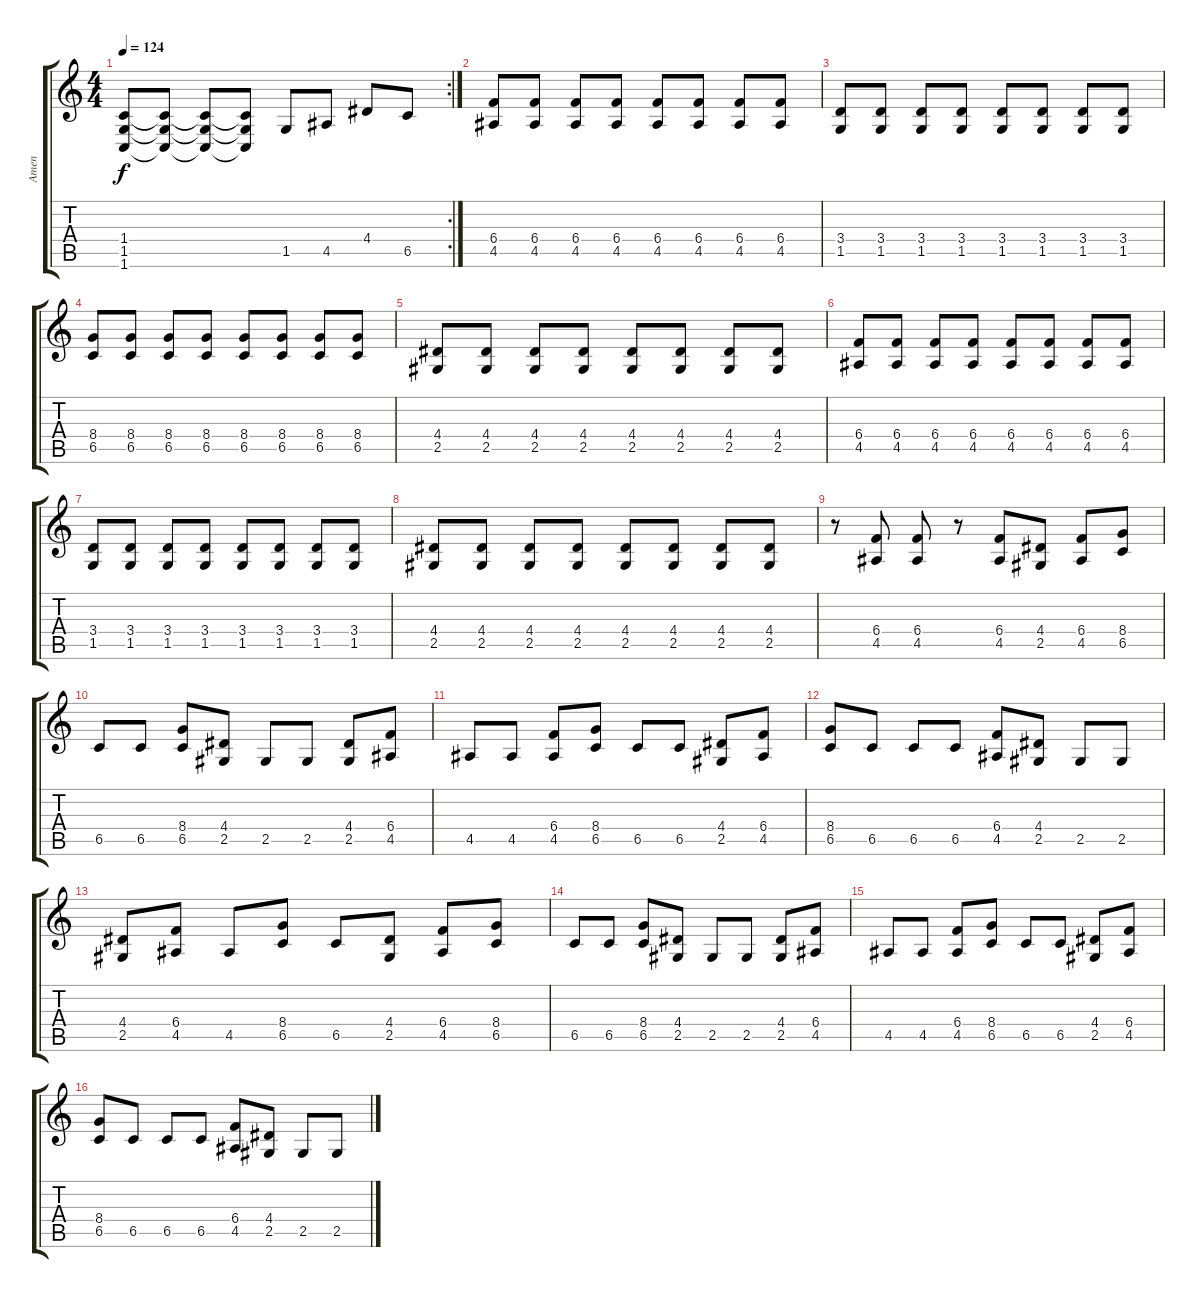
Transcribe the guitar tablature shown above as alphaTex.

\track ("Amen" "Amen") {instrument distortionguitar}
\staff {score tabs}
\tuning (Db4 Ab3 E3 B2 Gb2 B1) {hide}
\rc 2
\ts (4 4)
\tempo 124
\clef g2
\ks c
(1.4{t} 1.5{t} 1.6{t}).8{dy f} (1.4{t} 1.5{t} 1.6{t}).8 (1.4{t} 1.5{t} 1.6{t}).8 (1.4{t} 1.5{t} 1.6{t}).8 1.5.8 4.5.8 4.4.8 6.5.8 |
(6.4 4.5).8 (6.4 4.5).8 (6.4 4.5).8 (6.4 4.5).8 (6.4 4.5).8 (6.4 4.5).8 (6.4 4.5).8 (6.4 4.5).8 |
(3.4 1.5).8 (3.4 1.5).8 (3.4 1.5).8 (3.4 1.5).8 (3.4 1.5).8 (3.4 1.5).8 (3.4 1.5).8 (3.4 1.5).8 |
(8.4 6.5).8 (8.4 6.5).8 (8.4 6.5).8 (8.4 6.5).8 (8.4 6.5).8 (8.4 6.5).8 (8.4 6.5).8 (8.4 6.5).8 |
(4.4 2.5).8 (4.4 2.5).8 (4.4 2.5).8 (4.4 2.5).8 (4.4 2.5).8 (4.4 2.5).8 (4.4 2.5).8 (4.4 2.5).8 |
(6.4 4.5).8 (6.4 4.5).8 (6.4 4.5).8 (6.4 4.5).8 (6.4 4.5).8 (6.4 4.5).8 (6.4 4.5).8 (6.4 4.5).8 |
(3.4 1.5).8 (3.4 1.5).8 (3.4 1.5).8 (3.4 1.5).8 (3.4 1.5).8 (3.4 1.5).8 (3.4 1.5).8 (3.4 1.5).8 |
(4.4 2.5).8 (4.4 2.5).8 (4.4 2.5).8 (4.4 2.5).8 (4.4 2.5).8 (4.4 2.5).8 (4.4 2.5).8 (4.4 2.5).8 |
r.8 (6.4 4.5).8 (6.4 4.5).8 r.8 (6.4 4.5).8 (4.4 2.5).8 (6.4 4.5).8 (8.4 6.5).8 |
6.5.8 6.5.8 (8.4 6.5).8 (4.4 2.5).8 2.5.8 2.5.8 (4.4 2.5).8 (6.4 4.5).8 |
4.5.8 4.5.8 (6.4 4.5).8 (8.4 6.5).8 6.5.8 6.5.8 (4.4 2.5).8 (6.4 4.5).8 |
(8.4 6.5).8 6.5.8 6.5.8 6.5.8 (6.4 4.5).8 (4.4 2.5).8 2.5.8 2.5.8 |
(4.4 2.5).8 (6.4 4.5).8 4.5.8 (8.4 6.5).8 6.5.8 (4.4 2.5).8 (6.4 4.5).8 (8.4 6.5).8 |
6.5.8 6.5.8 (8.4 6.5).8 (4.4 2.5).8 2.5.8 2.5.8 (4.4 2.5).8 (6.4 4.5).8 |
4.5.8 4.5.8 (6.4 4.5).8 (8.4 6.5).8 6.5.8 6.5.8 (4.4 2.5).8 (6.4 4.5).8 |
(8.4 6.5).8 6.5.8 6.5.8 6.5.8 (6.4 4.5).8 (4.4 2.5).8 2.5.8 2.5.8
